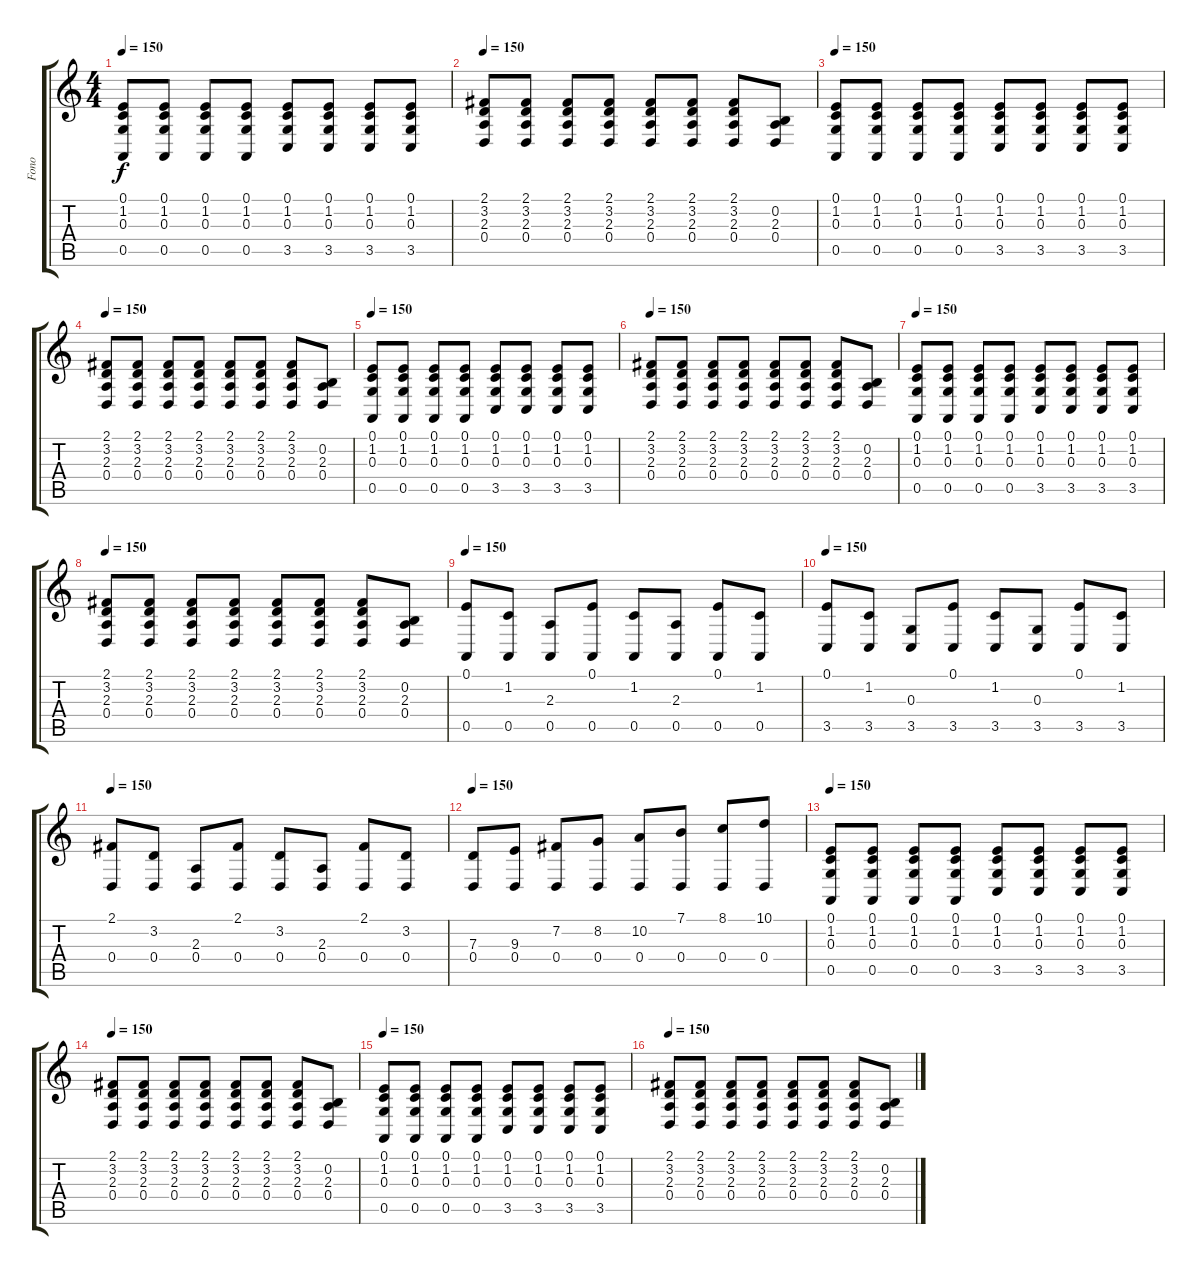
\track ("Fono" "Fono") {instrument electricgrandpiano}
\staff {score tabs}
\tuning (E4 B3 G3 D3 A2 E2) {hide}
\ts (4 4)
\tempo 150
\clef g2
\ks aminor
(0.1 1.2 0.3 0.5).8{dy f} (0.1 1.2 0.3 0.5).8 (0.1 1.2 0.3 0.5).8 (0.1 1.2 0.3 0.5).8 (0.1 1.2 0.3 3.5).8 (0.1 1.2 0.3 3.5).8 (0.1 1.2 0.3 3.5).8 (0.1 1.2 0.3 3.5).8 |
\tempo 150
(2.1 3.2 2.3 0.4).8 (2.1 3.2 2.3 0.4).8 (2.1 3.2 2.3 0.4).8 (2.1 3.2 2.3 0.4).8 (2.1 3.2 2.3 0.4).8 (2.1 3.2 2.3 0.4).8 (2.1 3.2 2.3 0.4).8 (0.2 2.3 0.4).8 |
\tempo 150
(0.1 1.2 0.3 0.5).8 (0.1 1.2 0.3 0.5).8 (0.1 1.2 0.3 0.5).8 (0.1 1.2 0.3 0.5).8 (0.1 1.2 0.3 3.5).8 (0.1 1.2 0.3 3.5).8 (0.1 1.2 0.3 3.5).8 (0.1 1.2 0.3 3.5).8 |
\tempo 150
(2.1 3.2 2.3 0.4).8 (2.1 3.2 2.3 0.4).8 (2.1 3.2 2.3 0.4).8 (2.1 3.2 2.3 0.4).8 (2.1 3.2 2.3 0.4).8 (2.1 3.2 2.3 0.4).8 (2.1 3.2 2.3 0.4).8 (0.2 2.3 0.4).8 |
\tempo 150
(0.1 1.2 0.3 0.5).8 (0.1 1.2 0.3 0.5).8 (0.1 1.2 0.3 0.5).8 (0.1 1.2 0.3 0.5).8 (0.1 1.2 0.3 3.5).8 (0.1 1.2 0.3 3.5).8 (0.1 1.2 0.3 3.5).8 (0.1 1.2 0.3 3.5).8 |
\tempo 150
(2.1 3.2 2.3 0.4).8 (2.1 3.2 2.3 0.4).8 (2.1 3.2 2.3 0.4).8 (2.1 3.2 2.3 0.4).8 (2.1 3.2 2.3 0.4).8 (2.1 3.2 2.3 0.4).8 (2.1 3.2 2.3 0.4).8 (0.2 2.3 0.4).8 |
\tempo 150
(0.1 1.2 0.3 0.5).8 (0.1 1.2 0.3 0.5).8 (0.1 1.2 0.3 0.5).8 (0.1 1.2 0.3 0.5).8 (0.1 1.2 0.3 3.5).8 (0.1 1.2 0.3 3.5).8 (0.1 1.2 0.3 3.5).8 (0.1 1.2 0.3 3.5).8 |
\tempo 150
(2.1 3.2 2.3 0.4).8 (2.1 3.2 2.3 0.4).8 (2.1 3.2 2.3 0.4).8 (2.1 3.2 2.3 0.4).8 (2.1 3.2 2.3 0.4).8 (2.1 3.2 2.3 0.4).8 (2.1 3.2 2.3 0.4).8 (0.2 2.3 0.4).8 |
\tempo 150
(0.1 0.5).8 (1.2 0.5).8 (2.3 0.5).8 (0.1 0.5).8 (1.2 0.5).8 (2.3 0.5).8 (0.1 0.5).8 (1.2 0.5).8 |
\tempo 150
(0.1 3.5).8 (1.2 3.5).8 (0.3 3.5).8 (0.1 3.5).8 (1.2 3.5).8 (0.3 3.5).8 (0.1 3.5).8 (1.2 3.5).8 |
\tempo 150
(2.1 0.4).8 (3.2 0.4).8 (2.3 0.4).8 (2.1 0.4).8 (3.2 0.4).8 (2.3 0.4).8 (2.1 0.4).8 (3.2 0.4).8 |
\tempo 150
(7.3 0.4).8 (9.3 0.4).8 (7.2 0.4).8 (8.2 0.4).8 (10.2 0.4).8 (7.1 0.4).8 (8.1 0.4).8 (10.1 0.4).8 |
\tempo 150
(0.1 1.2 0.3 0.5).8 (0.1 1.2 0.3 0.5).8 (0.1 1.2 0.3 0.5).8 (0.1 1.2 0.3 0.5).8 (0.1 1.2 0.3 3.5).8 (0.1 1.2 0.3 3.5).8 (0.1 1.2 0.3 3.5).8 (0.1 1.2 0.3 3.5).8 |
\tempo 150
(2.1 3.2 2.3 0.4).8 (2.1 3.2 2.3 0.4).8 (2.1 3.2 2.3 0.4).8 (2.1 3.2 2.3 0.4).8 (2.1 3.2 2.3 0.4).8 (2.1 3.2 2.3 0.4).8 (2.1 3.2 2.3 0.4).8 (0.2 2.3 0.4).8 |
\tempo 150
(0.1 1.2 0.3 0.5).8 (0.1 1.2 0.3 0.5).8 (0.1 1.2 0.3 0.5).8 (0.1 1.2 0.3 0.5).8 (0.1 1.2 0.3 3.5).8 (0.1 1.2 0.3 3.5).8 (0.1 1.2 0.3 3.5).8 (0.1 1.2 0.3 3.5).8 |
\tempo 150
(2.1 3.2 2.3 0.4).8 (2.1 3.2 2.3 0.4).8 (2.1 3.2 2.3 0.4).8 (2.1 3.2 2.3 0.4).8 (2.1 3.2 2.3 0.4).8 (2.1 3.2 2.3 0.4).8 (2.1 3.2 2.3 0.4).8 (0.2 2.3 0.4).8
